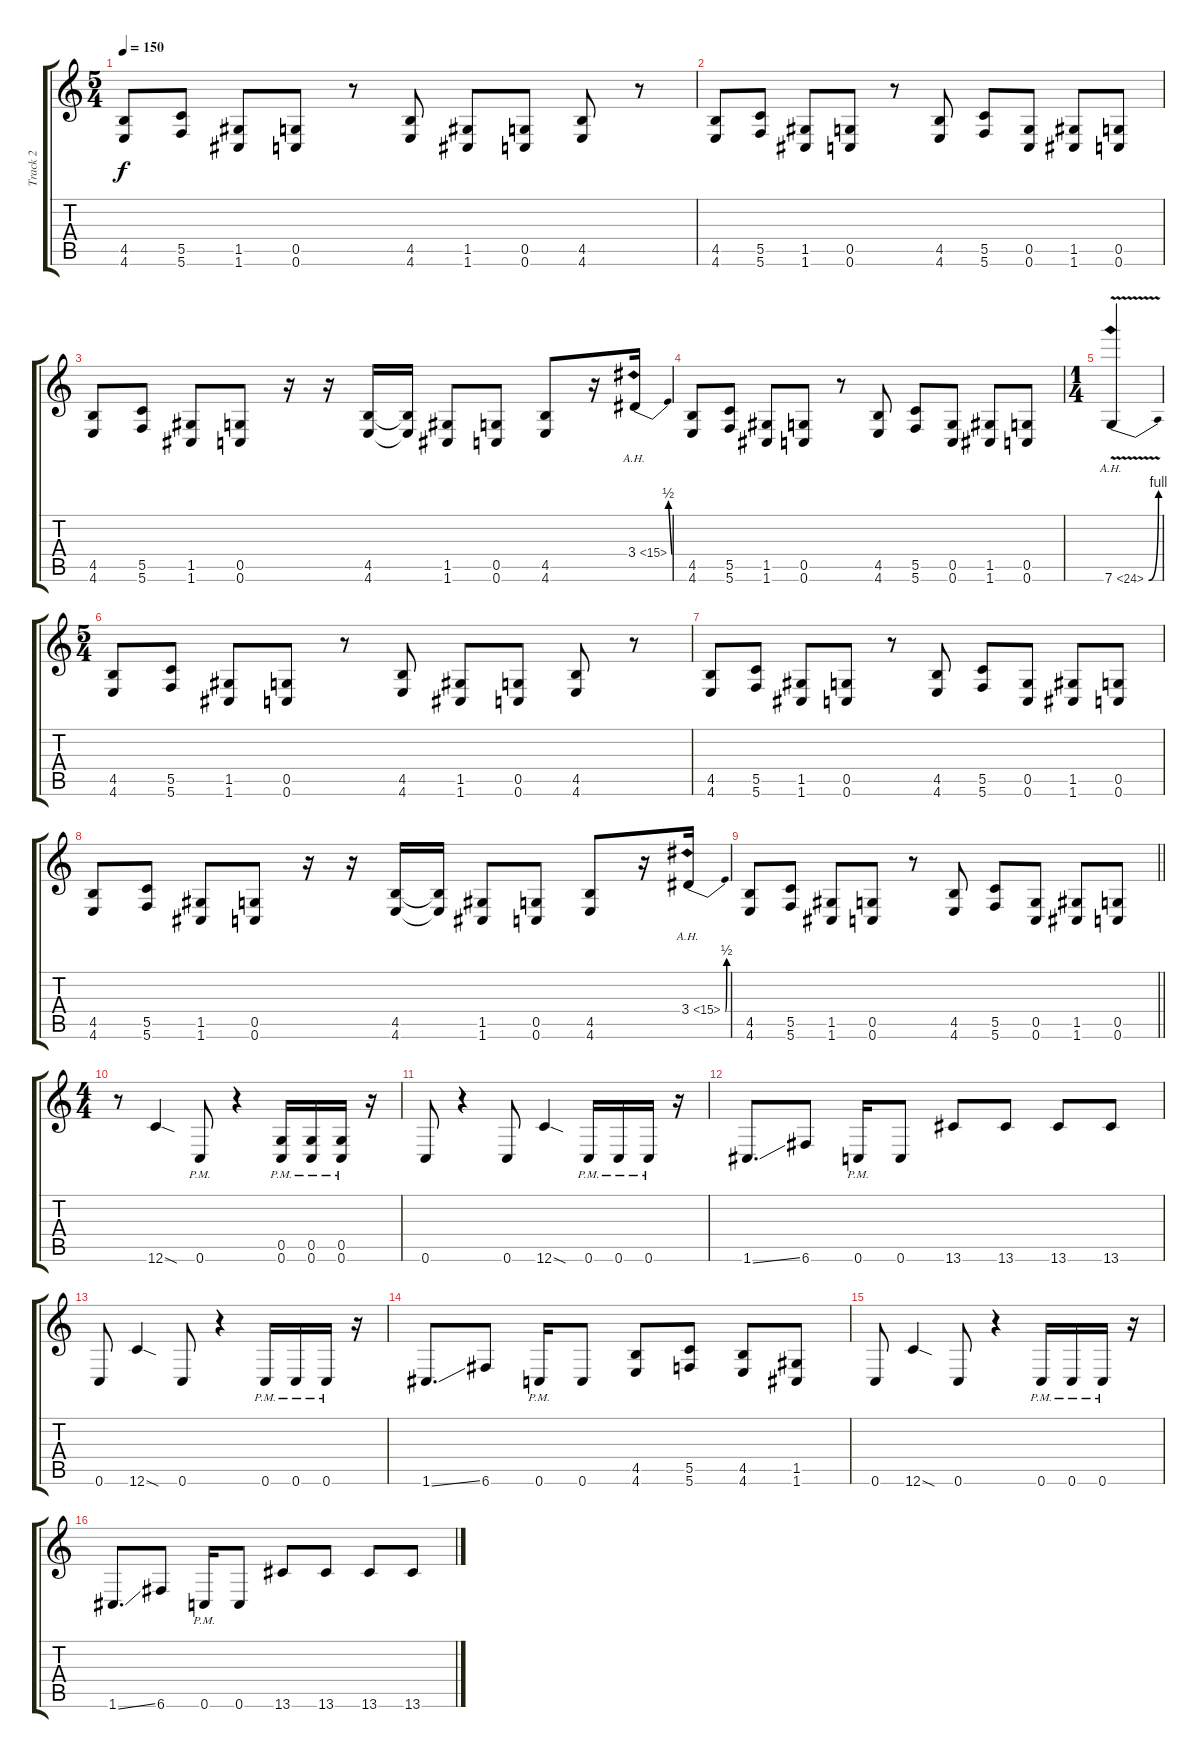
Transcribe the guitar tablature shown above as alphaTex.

\track ("Track 2" "Track 2") {instrument distortionguitar}
\staff {score tabs}
\tuning (D4 A3 F3 C3 G2 C2) {hide}
\ts (5 4)
\tempo 150
\clef g2
\ks c
(4.5 4.6).8{dy f} (5.5 5.6).8 (1.5 1.6).8 (0.5 0.6).8 r.8 (4.5 4.6).8 (1.5 1.6).8 (0.5 0.6).8 (4.5 4.6).8 r.8 |
(4.5 4.6).8 (5.5 5.6).8 (1.5 1.6).8 (0.5 0.6).8 r.8 (4.5 4.6).8 (5.5 5.6).8 (0.5 0.6).8 (1.5 1.6).8 (0.5 0.6).8 |
(4.5 4.6).8 (5.5 5.6).8 (1.5 1.6).8 (0.5 0.6).8 r.16 r.16 (4.5 4.6).16 (4.5{t} 4.6{t}).16 (1.5 1.6).8 (0.5 0.6).8 (4.5 4.6).8 r.16 3.4{be (bend 0 0 60 2) ah 12}.16 |
(4.5 4.6).8 (5.5 5.6).8 (1.5 1.6).8 (0.5 0.6).8 r.8 (4.5 4.6).8 (5.5 5.6).8 (0.5 0.6).8 (1.5 1.6).8 (0.5 0.6).8 |
\ts (1 4)
7.6{be (bend 0 0 60 4) ah 17 v}.4 |
\ts (5 4)
(4.5 4.6).8 (5.5 5.6).8 (1.5 1.6).8 (0.5 0.6).8 r.8 (4.5 4.6).8 (1.5 1.6).8 (0.5 0.6).8 (4.5 4.6).8 r.8 |
(4.5 4.6).8 (5.5 5.6).8 (1.5 1.6).8 (0.5 0.6).8 r.8 (4.5 4.6).8 (5.5 5.6).8 (0.5 0.6).8 (1.5 1.6).8 (0.5 0.6).8 |
(4.5 4.6).8 (5.5 5.6).8 (1.5 1.6).8 (0.5 0.6).8 r.16 r.16 (4.5 4.6).16 (4.5{t} 4.6{t}).16 (1.5 1.6).8 (0.5 0.6).8 (4.5 4.6).8 r.16 3.4{be (bend 0 0 60 2) ah 12}.16 |
\barLineRight lightlight
(4.5 4.6).8 (5.5 5.6).8 (1.5 1.6).8 (0.5 0.6).8 r.8 (4.5 4.6).8 (5.5 5.6).8 (0.5 0.6).8 (1.5 1.6).8 (0.5 0.6).8 |
\ts (4 4)
r.8 12.6{sod}.4 0.6{pm}.8 r.4 (0.5{pm} 0.6{pm}).16 (0.5{pm} 0.6{pm}).16 (0.5{pm} 0.6{pm}).16 r.16 |
0.6.8 r.4 0.6.8 12.6{sod}.4 0.6{pm}.16 0.6{pm}.16 0.6{pm}.16 r.16 |
1.6{ss}.8{d} 6.6.8 0.6{pm}.16 0.6.8 13.6.8 13.6.8 13.6.8 13.6.8 |
0.6.8 12.6{sod}.4 0.6.8 r.4 0.6{pm}.16 0.6{pm}.16 0.6{pm}.16 r.16 |
1.6{ss}.8{d} 6.6.8 0.6{pm}.16 0.6.8 (4.5 4.6).8 (5.5 5.6).8 (4.5 4.6).8 (1.5 1.6).8 |
0.6.8 12.6{sod}.4 0.6.8 r.4 0.6{pm}.16 0.6{pm}.16 0.6{pm}.16 r.16 |
1.6{ss}.8{d} 6.6.8 0.6{pm}.16 0.6.8 13.6.8 13.6.8 13.6.8 13.6.8
